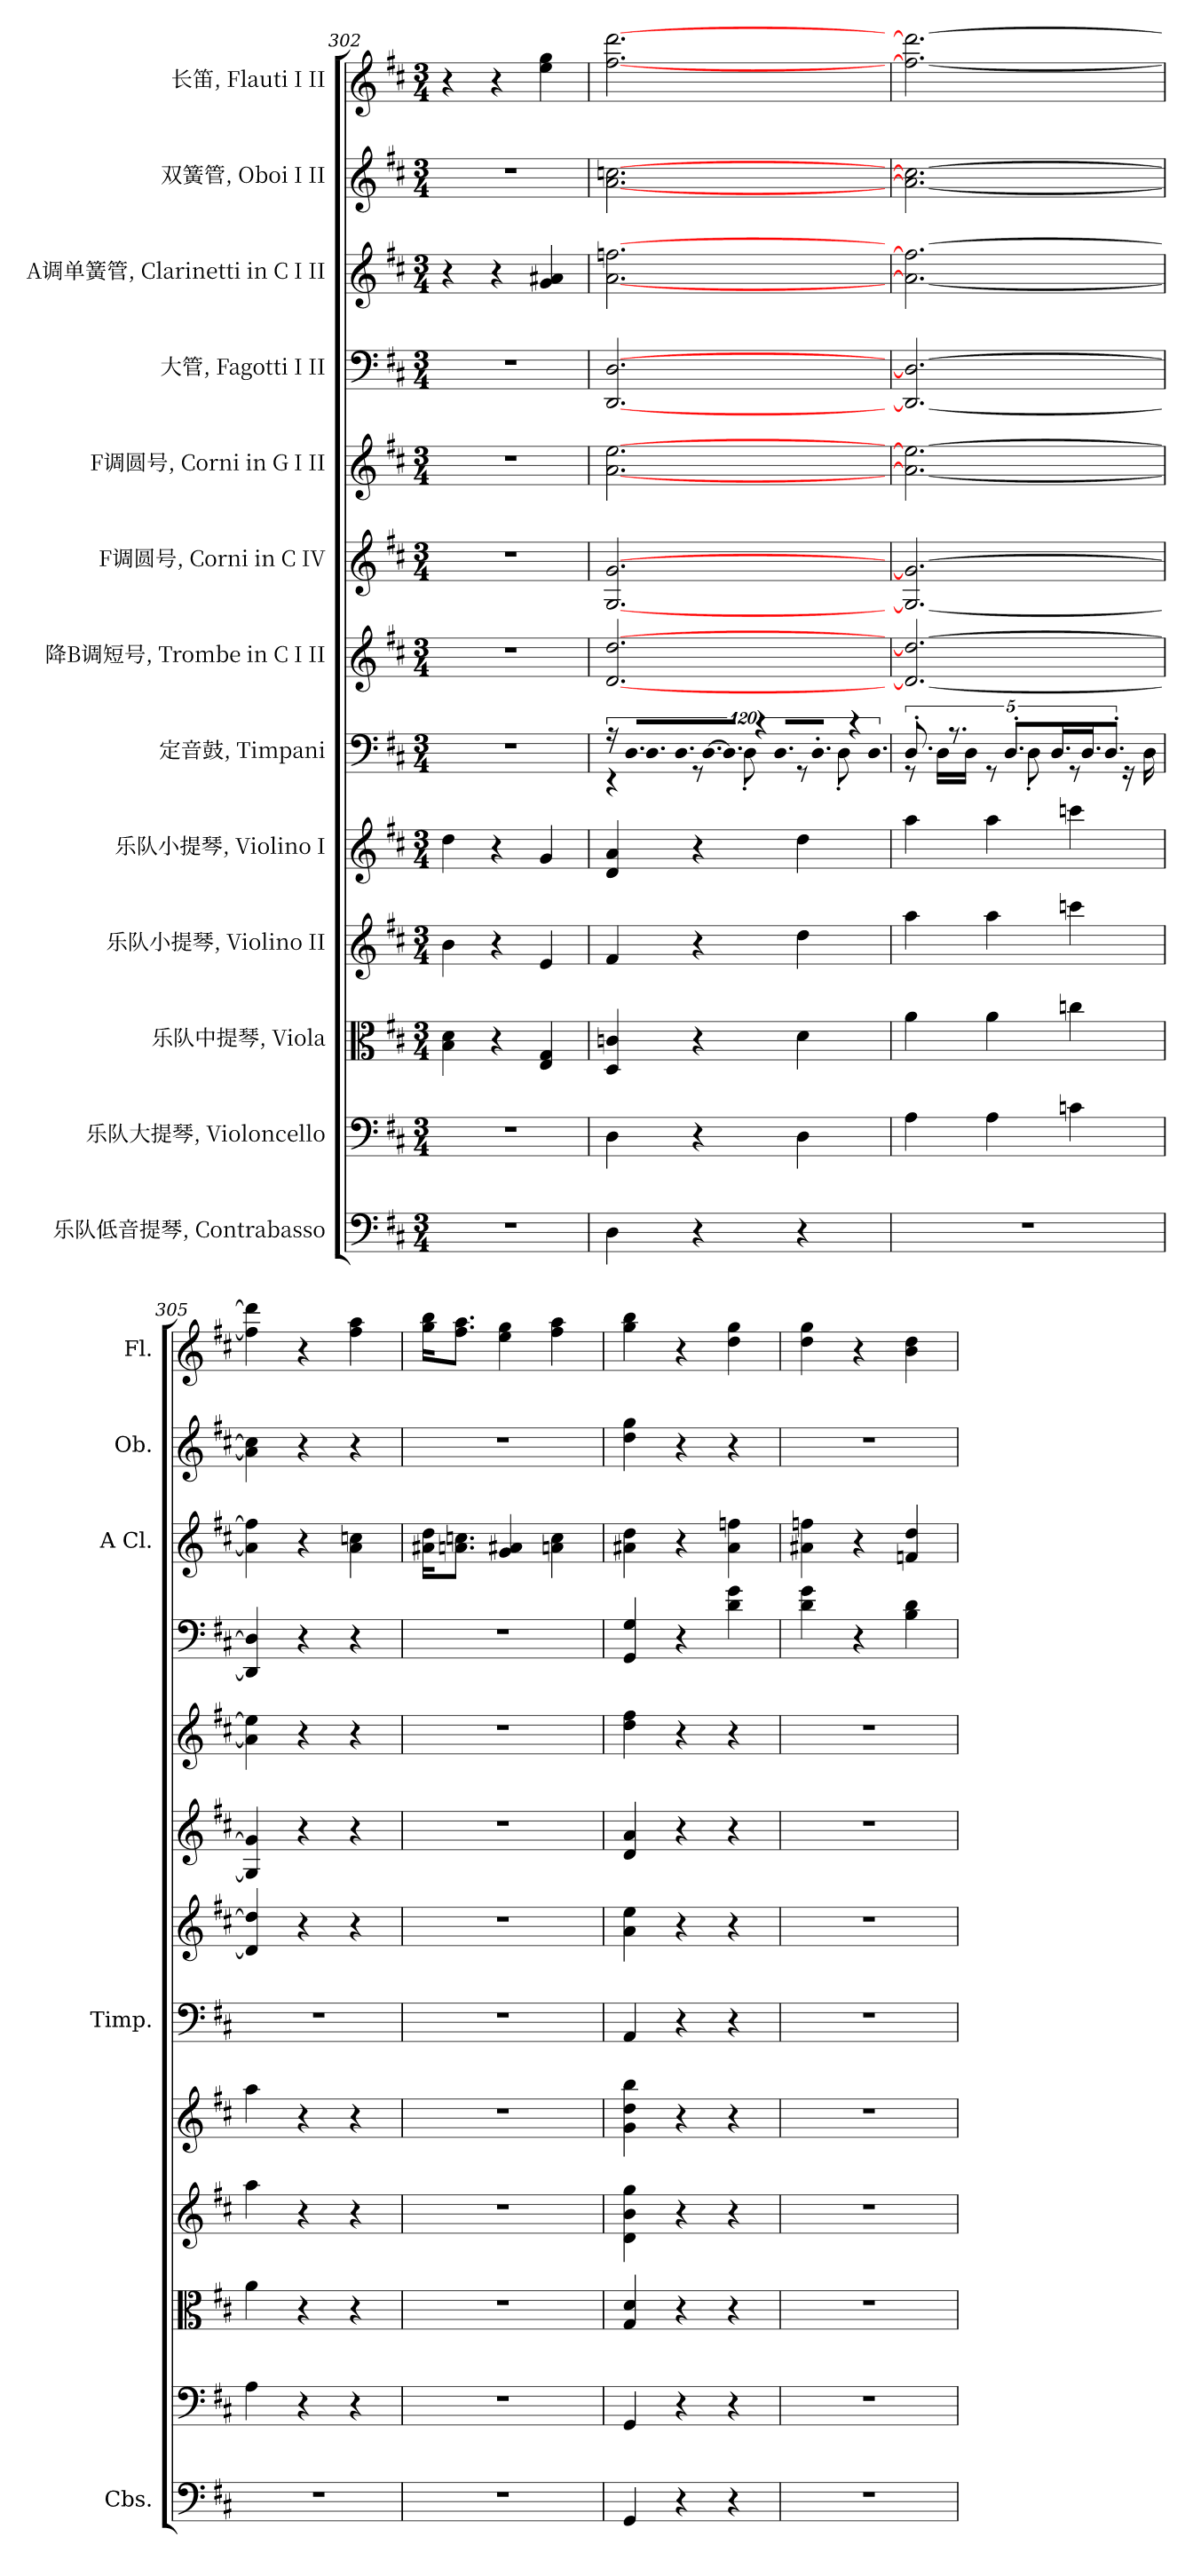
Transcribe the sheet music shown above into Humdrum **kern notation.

**kern	**kern	**kern	**kern	**kern	**kern	**kern	**kern	**kern	**kern	**kern	**kern	**kern
*part13	*part12	*part11	*part10	*part9	*part8	*part7	*part6	*part5	*part4	*part3	*part2	*part1
*staff13	*staff12	*staff11	*staff10	*staff9	*staff8	*staff7	*staff6	*staff5	*staff4	*staff3	*staff2	*staff1
*I"乐队低音提琴, Contrabasso	*I"乐队大提琴, Violoncello	*I"乐队中提琴, Viola	*I"乐队小提琴, Violino II	*I"乐队小提琴, Violino I	*I"定音鼓, Timpani	*I"降B调短号, Trombe in C I II	*I"F调圆号, Corni in C IV	*I"F调圆号, Corni in G I II	*I"大管, Fagotti I II	*I"A调单簧管, Clarinetti in C I II	*I"双簧管, Oboi I II	*I"长笛, Flauti I II
*I'Cbs.	*	*	*	*	*I'Timp.	*	*	*	*	*I'A Cl.	*I'Ob.	*I'Fl.
*clefF4	*clefF4	*clefC3	*clefG2	*clefG2	*clefF4	*clefG2	*clefG2	*clefG2	*clefF4	*clefG2	*clefG2	*clefG2
*ITrd7c12	*	*	*	*	*	*ITrd1c2	*ITrd4c7	*ITrd4c7	*	*ITrd2c3	*	*
*k[f#c#]	*k[f#c#]	*k[f#c#]	*k[f#c#]	*k[f#c#]	*k[f#c#]	*k[]	*k[f#]	*k[f#]	*k[f#c#]	*k[f#c#g#d#a#]	*k[f#c#]	*k[f#c#]
*M3/4	*M3/4	*M3/4	*M3/4	*M3/4	*M3/4	*M3/4	*M3/4	*M3/4	*M3/4	*M3/4	*M3/4	*M3/4
*MM350	*MM350	*MM350	*MM350	*MM350	*MM350	*MM350	*MM350	*MM350	*MM350	*MM350	*MM350	*MM350
=302	=302	=302	=302	=302	=302	=302	=302	=302	=302	=302	=302	=302
2.r	2.r	4B\ 4d\	4b\	4dd\	2.r	2.r	2.r	2.r	2.r	4r	2.r	4r
.	.	4r	4r	4r	.	.	.	.	.	4r	.	4r
*	*	*	*	*	*	*	*	*	*	*	*	*MM318
.	.	4E/ 4G/	4e/	4g/	.	.	.	.	.	4e/ 4f##X/	.	4ee\ 4gg\
!!LO:PB:g=z
=303	=303	=303	=303	=303	=303	=303	=303	=303	=303	=303	=303	=303
*	*	*	*	*	*	*	*	*	*	*	*	*MM350
!	!	!	!	!	!LO:N:vis=32.	!	!	!	!	!	!	!
*	*	*	*	*	*^	*	*	*	*	*	*	*
4DD\	4D\	4D/ 4cn/	4f#/	4d/ 4a/	1920%103r	4r	[2.c/ [2.cc/	[2.C/ [2.c/	[2.d\ [2.a\	[2.DD/ [2.D/	[2.f#\ [2.ddn\	[2.a\ [2.ccn\	[2.ff#\ [2.ddd\
!	!	!	!	!	!LO:N:vis=32.	!	!	!	!	!	!	!	!
.	.	.	.	.	1920%103D/KLL	.	.	.	.	.	.	.	.
!	!	!	!	!	!LO:N:vis=16.	!	!	!	!	!	!	!	!
.	.	.	.	.	960%103D/	.	.	.	.	.	.	.	.
!	!	!	!	!	!LO:N:vis=32.	!	!	!	!	!	!	!	!
.	.	.	.	.	1920%103D/L	.	.	.	.	.	.	.	.
4r	4r	4r	4r	4r	.	8r	.	.	.	.	.	.	.
!	!	!	!	!	!LO:N:vis=32.	!	!	!	!	!	!	!	!
.	.	.	.	.	[1920%103D/	.	.	.	.	.	.	.	.
!	!	!	!	!	!LO:N:vis=32.	!	!	!	!	!	!	!	!
.	.	.	.	.	1920%103D/JJJ]	.	.	.	.	.	.	.	.
.	.	.	.	.	.	8D'\	.	.	.	.	.	.	.
!	!	!	!	!	!LO:N:vis=32.	!	!	!	!	!	!	!	!
.	.	.	.	.	1920%103r	.	.	.	.	.	.	.	.
!	!	!	!	!	!LO:N:vis=16.	!	!	!	!	!	!	!	!
.	.	.	.	.	960%103D/LL	.	.	.	.	.	.	.	.
4r	4D\	4d\	4dd\	4dd\	.	8r	.	.	.	.	.	.	.
!	!	!	!	!	!LO:N:vis=16.	!	!	!	!	!	!	!	!
.	.	.	.	.	960%103D'/JJ	.	.	.	.	.	.	.	.
.	.	.	.	.	.	8D'\	.	.	.	.	.	.	.
!	!	!	!	!	!LO:N:vis=32.	!	!	!	!	!	!	!	!
.	.	.	.	.	1920%103r	.	.	.	.	.	.	.	.
!	!	!	!	!	!LO:N:vis=32.	!	!	!	!	!	!	!	!
.	.	.	.	.	1920%103D/	.	.	.	.	.	.	.	.
960ryy	960ryy	960ryy	960ryy	960ryy	.	960ryy	960ryy	960ryy	960ryy	960ryy	960ryy	960ryy	960ryy
=304	=304	=304	=304	=304	=304	=304	=304	=304	=304	=304	=304	=304	=304
*	*	*	*	*	*	*	*	*	*	*	*	*	*MM350
2.r	4A\	4a\	4aa\	4aa\	10.D'/	8r	2.c/_ 2.cc/_	2.C/_ 2.c/_	2.d\_ 2.a\_	2.DD/_ 2.D/_	2.f#\_ 2.dd\_	2.a\_ 2.cc\_	2.ff#\_ 2.ddd\_
.	.	.	.	.	.	16D\LL	.	.	.	.	.	.	.
.	.	.	.	.	10.r	.	.	.	.	.	.	.	.
.	.	.	.	.	.	16D\JJ	.	.	.	.	.	.	.
.	4A\	4a\	4aa\	4aa\	.	8r	.	.	.	.	.	.	.
.	.	.	.	.	10.D'/L	.	.	.	.	.	.	.	.
.	.	.	.	.	.	8D'\	.	.	.	.	.	.	.
.	.	.	.	.	20.D/L	.	.	.	.	.	.	.	.
.	4cn\	4ccn\	4cccn\	4cccn\	.	8r	.	.	.	.	.	.	.
.	.	.	.	.	20.D/J	.	.	.	.	.	.	.	.
.	.	.	.	.	10.D'/J	.	.	.	.	.	.	.	.
.	.	.	.	.	.	16r	.	.	.	.	.	.	.
.	.	.	.	.	.	16D\	.	.	.	.	.	.	.
*	*	*	*	*	*v	*v	*	*	*	*	*	*	*
=305	=305	=305	=305	=305	=305	=305	=305	=305	=305	=305	=305	=305
*	*	*	*	*	*	*	*	*	*	*	*	*MM300
2.r	4A\	4a\	4aa\	4aa\	2.r	4c/] 4cc/]	4C/] 4c/]	4d\] 4a\]	4DD/] 4D/]	4f#\] 4dd\]	4a\] 4cc\]	4ff#\] 4ddd\]
.	4r	4r	4r	4r	.	4r	4r	4r	4r	4r	4r	4r
*	*	*	*	*	*	*	*	*	*	*	*	*MM318
.	4r	4r	4r	4r	.	4r	4r	4r	4r	4f#\ 4an\	4r	4ff#\ 4aa\
!!LO:PB:g=z
=306	=306	=306	=306	=306	=306	=306	=306	=306	=306	=306	=306	=306
*	*	*	*	*	*	*	*	*	*	*	*	*MM350
2.r	2.r	2.r	2.r	2.r	2.r	2.r	2.r	2.r	2.r	16f##X\ 16b\KL	2.r	16gg\ 16bb\KL
.	.	.	.	.	.	.	.	.	.	8.f#X\ 8.an\J	.	8.ff#\ 8.aa\J
.	.	.	.	.	.	.	.	.	.	4e/ 4f##X/	.	4ee\ 4gg\
*	*	*	*	*	*	*	*	*	*	*	*	*MM318
.	.	.	.	.	.	.	.	.	.	4f#X\ 4a\	.	4ff#\ 4aa\
=307	=307	=307	=307	=307	=307	=307	=307	=307	=307	=307	=307	=307
*	*	*	*	*	*	*	*	*	*	*	*	*MM350
4GGG/	4GG/	4G/ 4d/	4d\ 4b\ 4gg\	4g\ 4dd\ 4bb\	4AA/	4g\ 4dd\	4G/ 4d/	4g\ 4b\	4GG/ 4G/	4f##X\ 4b\	4dd\ 4gg\	4gg\ 4bb\
4r	4r	4r	4r	4r	4r	4r	4r	4r	4r	4r	4r	4r
*	*	*	*	*	*	*	*	*	*	*	*	*MM318
4r	4r	4r	4r	4r	4r	4r	4r	4r	4d\ 4g\	4f##\ 4ddn\	4r	4dd\ 4gg\
=308	=308	=308	=308	=308	=308	=308	=308	=308	=308	=308	=308	=308
*	*	*	*	*	*	*	*	*	*	*	*	*MM350
2.r	2.r	2.r	2.r	2.r	2.r	2.r	2.r	2.r	4d\ 4g\	4f##X\ 4ddn\	2.r	4dd\ 4gg\
.	.	.	.	.	.	.	.	.	4r	4r	.	4r
*	*	*	*	*	*	*	*	*	*	*	*	*MM318
.	.	.	.	.	.	.	.	.	4B\ 4d\	4dn/ 4b/	.	4b\ 4dd\
=	=	=	=	=	=	=	=	=	=	=	=	=
*-	*-	*-	*-	*-	*-	*-	*-	*-	*-	*-	*-	*-
